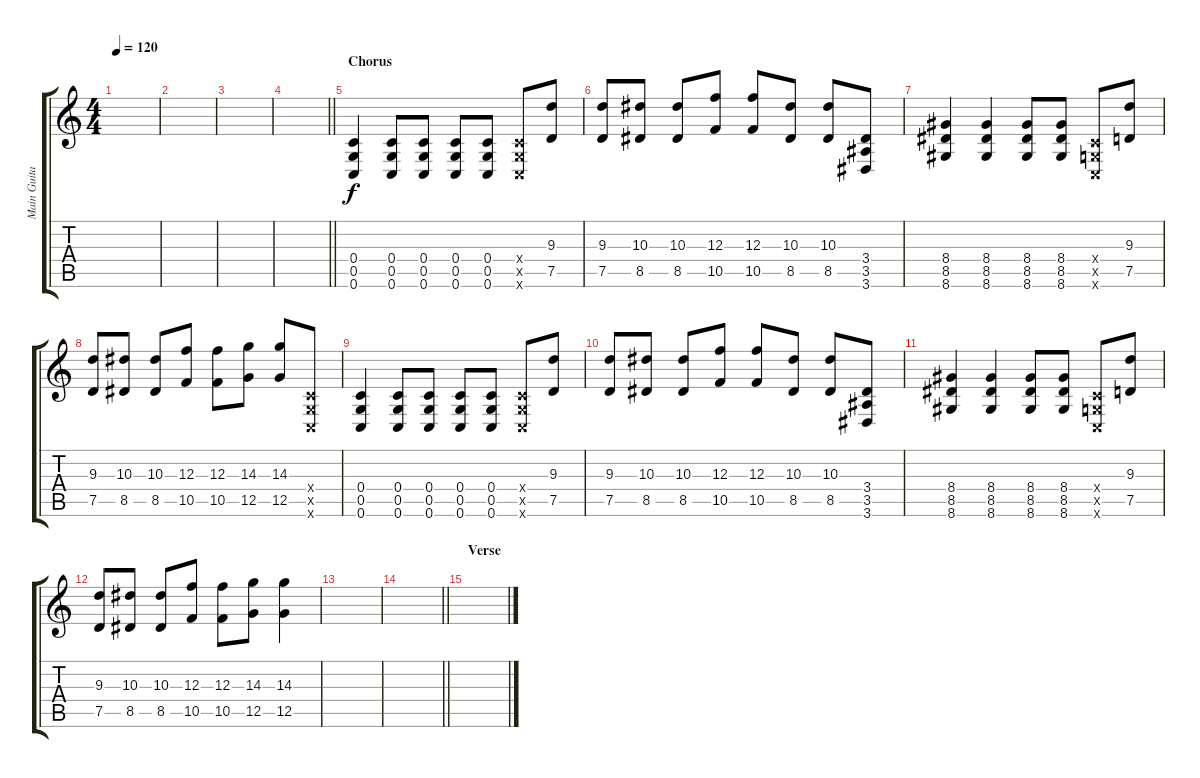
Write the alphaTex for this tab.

\track ("Main Guitar R" "Main Guita") {instrument distortionguitar}
\staff {score tabs}
\tuning (D4 A3 F3 C3 G2 C2) {hide}
\ts (4 4)
\tempo 120
\clef g2
\ks c
|
|
|
\barLineRight lightlight
|
\section ("" "Chorus")
(0.4 0.5 0.6).4 (0.4 0.5 0.6).8 (0.4 0.5 0.6).8 (0.4 0.5 0.6).8 (0.4 0.5 0.6).8 (0.4{x} 0.5{x} 0.6{x}).8 (9.3 7.5).8 |
(9.3 7.5).8 (10.3 8.5).8 (10.3 8.5).8 (12.3 10.5).8 (12.3 10.5).8 (10.3 8.5).8 (10.3 8.5).8 (3.4 3.5 3.6).8 |
(8.4 8.5 8.6).4 (8.4 8.5 8.6).4 (8.4 8.5 8.6).8 (8.4 8.5 8.6).8 (0.4{x} 0.5{x} 0.6{x}).8 (9.3 7.5).8 |
(9.3 7.5).8 (10.3 8.5).8 (10.3 8.5).8 (12.3 10.5).8 (12.3 10.5).8 (14.3 12.5).8 (14.3 12.5).8 (0.4{x} 0.5{x} 0.6{x}).8 |
(0.4 0.5 0.6).4 (0.4 0.5 0.6).8 (0.4 0.5 0.6).8 (0.4 0.5 0.6).8 (0.4 0.5 0.6).8 (0.4{x} 0.5{x} 0.6{x}).8 (9.3 7.5).8 |
(9.3 7.5).8 (10.3 8.5).8 (10.3 8.5).8 (12.3 10.5).8 (12.3 10.5).8 (10.3 8.5).8 (10.3 8.5).8 (3.4 3.5 3.6).8 |
(8.4 8.5 8.6).4 (8.4 8.5 8.6).4 (8.4 8.5 8.6).8 (8.4 8.5 8.6).8 (0.4{x} 0.5{x} 0.6{x}).8 (9.3 7.5).8 |
(9.3 7.5).8 (10.3 8.5).8 (10.3 8.5).8 (12.3 10.5).8 (12.3 10.5).8 (14.3 12.5).8 (14.3 12.5).4 |
|
\barLineRight lightlight
|
\section ("" "Verse")
